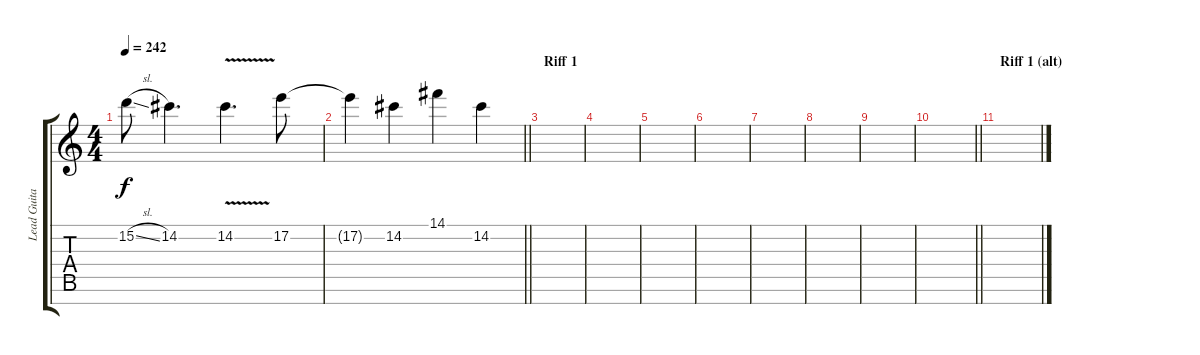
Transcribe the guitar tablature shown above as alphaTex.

\track ("Lead Guitar" "Lead Guita") {instrument distortionguitar}
\staff {score tabs}
\tuning (E4 B3 G3 D3 A2 E2 B1) {hide}
\ts (4 4)
\tempo 242
\clef g2
\ks c
15.2{sl}.8{dy f} 14.2.4{d} 14.2{v}.4{d} 17.2.8 |
\barLineRight lightlight
17.2{t}.4 14.2.4 14.1.4 14.2.4 |
\section ("" "Riff 1")
|
|
|
|
|
|
|
\barLineRight lightlight
|
\section ("" "Riff 1 (alt)")
